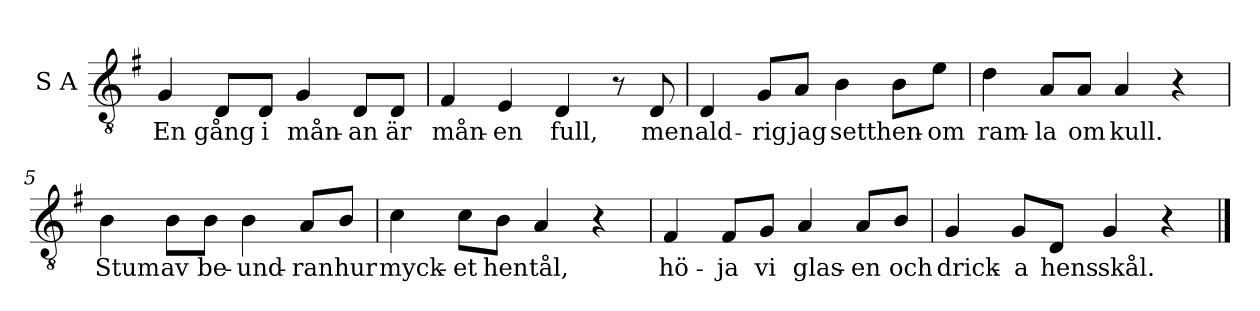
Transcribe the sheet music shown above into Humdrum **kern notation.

**kern	**text
*part1	*part1
*staff1	*staff1
*I"S A	*
*clefGv2	*
*k[f#]	*
=1	=1
!	!LO:LY:b
4G/	En
!	!LO:LY:b
8D/L	gång
!	!LO:LY:b
8D/J	i
!	!LO:LY:b
4G/	mån-
!	!LO:LY:b
8D/L	-an
!	!LO:LY:b
8D/J	är
=2	=2
!	!LO:LY:b
4F#/	mån-
!	!LO:LY:b
4E/	-en
!	!LO:LY:b
4D/	full,
8r	.
!	!LO:LY:b
8D/	men
=3	=3
!	!LO:LY:b
4D/	ald-
!	!LO:LY:b
8G/L	-rig
!	!LO:LY:b
8A/J	jag
!	!LO:LY:b
4B\	sett
!	!LO:LY:b
8B\L	hen-
!	!LO:LY:b
8e\J	-om
=4	=4
!	!LO:LY:b
4d\	ram-
!	!LO:LY:b
8A/L	-la
!	!LO:LY:b
8A/J	om
!	!LO:LY:b
4A/	kull.
4r	.
=5	=5
!	!LO:LY:b
4B\	Stum
!	!LO:LY:b
8B\L	av
!	!LO:LY:b
8B\J	be-
!	!LO:LY:b
4B\	-und-
!	!LO:LY:b
8A/L	-ran
!	!LO:LY:b
8B/J	hur
=6	=6
!	!LO:LY:b
4c\	myck-
!	!LO:LY:b
8c\L	-et
!	!LO:LY:b
8B\J	hen
!	!LO:LY:b
4A/	tål,
4r	.
=7	=7
!	!LO:LY:b
4F#/	hö-
!	!LO:LY:b
8F#/L	-ja
!	!LO:LY:b
8G/J	vi
!	!LO:LY:b
4A/	glas-
!	!LO:LY:b
8A/L	-en
!	!LO:LY:b
8B/J	och
=8	=8
!	!LO:LY:b
4G/	drick-
!	!LO:LY:b
8G/L	-a
!	!LO:LY:b
8D/J	hens
!	!LO:LY:b
4G/	skål.
4r	.
==	==
*-	*-
